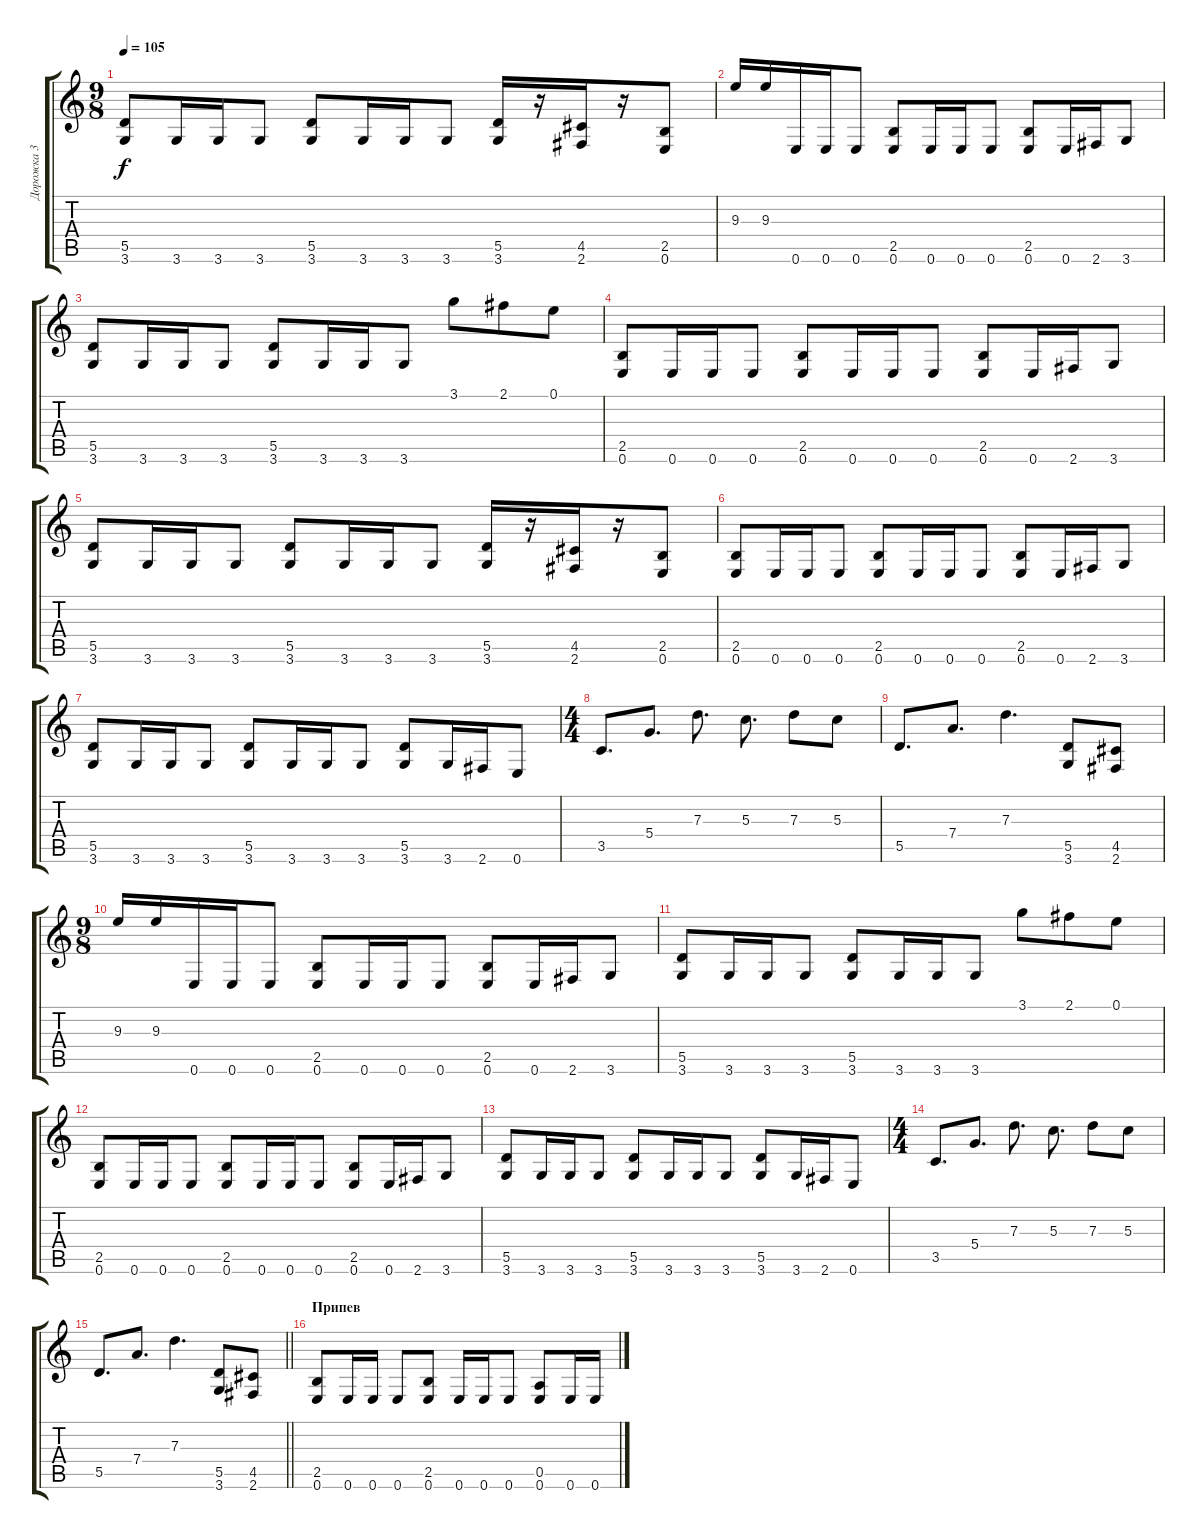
\track ("Дорожка 3" "Дорожка 3") {instrument distortionguitar}
\staff {score tabs}
\tuning (E4 B3 G3 D3 A2 E2) {hide}
\ts (9 8)
\tempo 105
\clef g2
\ks c
(5.5 3.6).8{dy f} 3.6.16 3.6.16 3.6.8 (5.5 3.6).8 3.6.16 3.6.16 3.6.8 (5.5 3.6).16 r.16 (4.5 2.6).16 r.16 (2.5 0.6).8 |
9.3.16 9.3.16 0.6.16 0.6.16 0.6.8 (2.5 0.6).8 0.6.16 0.6.16 0.6.8 (2.5 0.6).8 0.6.16 2.6.16 3.6.8 |
(5.5 3.6).8 3.6.16 3.6.16 3.6.8 (5.5 3.6).8 3.6.16 3.6.16 3.6.8 3.1.8 2.1.8 0.1.8 |
(2.5 0.6).8 0.6.16 0.6.16 0.6.8 (2.5 0.6).8 0.6.16 0.6.16 0.6.8 (2.5 0.6).8 0.6.16 2.6.16 3.6.8 |
(5.5 3.6).8 3.6.16 3.6.16 3.6.8 (5.5 3.6).8 3.6.16 3.6.16 3.6.8 (5.5 3.6).16 r.16 (4.5 2.6).16 r.16 (2.5 0.6).8 |
(2.5 0.6).8 0.6.16 0.6.16 0.6.8 (2.5 0.6).8 0.6.16 0.6.16 0.6.8 (2.5 0.6).8 0.6.16 2.6.16 3.6.8 |
(5.5 3.6).8 3.6.16 3.6.16 3.6.8 (5.5 3.6).8 3.6.16 3.6.16 3.6.8 (5.5 3.6).8 3.6.16 2.6.16 0.6.8 |
\ts (4 4)
3.5.8{d} 5.4.8{d} 7.3.8{d} 5.3.8{d} 7.3.8 5.3.8 |
5.5.8{d} 7.4.8{d} 7.3.4{d} (5.5 3.6).8 (4.5 2.6).8 |
\ts (9 8)
9.3.16 9.3.16 0.6.16 0.6.16 0.6.8 (2.5 0.6).8 0.6.16 0.6.16 0.6.8 (2.5 0.6).8 0.6.16 2.6.16 3.6.8 |
(5.5 3.6).8 3.6.16 3.6.16 3.6.8 (5.5 3.6).8 3.6.16 3.6.16 3.6.8 3.1.8 2.1.8 0.1.8 |
(2.5 0.6).8 0.6.16 0.6.16 0.6.8 (2.5 0.6).8 0.6.16 0.6.16 0.6.8 (2.5 0.6).8 0.6.16 2.6.16 3.6.8 |
(5.5 3.6).8 3.6.16 3.6.16 3.6.8 (5.5 3.6).8 3.6.16 3.6.16 3.6.8 (5.5 3.6).8 3.6.16 2.6.16 0.6.8 |
\ts (4 4)
3.5.8{d} 5.4.8{d} 7.3.8{d} 5.3.8{d} 7.3.8 5.3.8 |
\barLineRight lightlight
5.5.8{d} 7.4.8{d} 7.3.4{d} (5.5 3.6).8 (4.5 2.6).8 |
\section ("" "Припев")
(2.5 0.6).8 0.6.16 0.6.16 0.6.8 (2.5 0.6).8 0.6.16 0.6.16 0.6.8 (0.5 0.6).8 0.6.16 0.6.16
